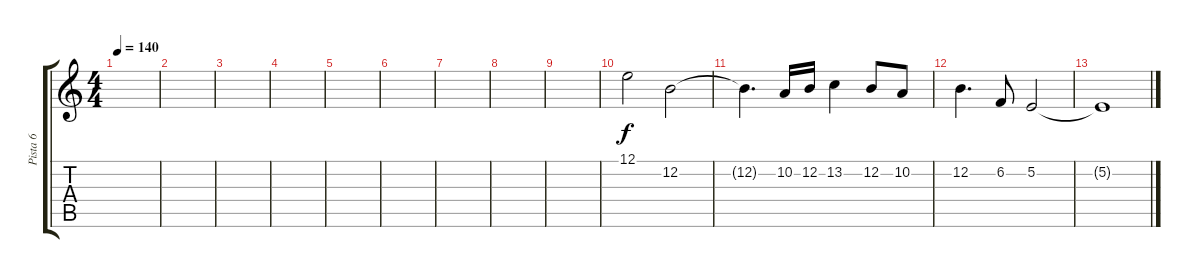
\track ("Pista 6" "Pista 6") {instrument oboe}
\staff {score tabs}
\tuning (E4 B3 G3 D3 A2 E2) {hide}
\ts (4 4)
\tempo 140
\clef g2
\ks c
|
|
|
|
|
|
|
|
|
12.1.2 12.2.2 |
12.2{t}.4{d} 10.2.16 12.2.16 13.2.4 12.2.8 10.2.8 |
12.2.4{d} 6.2.8 5.2.2 |
5.2{t}.1
